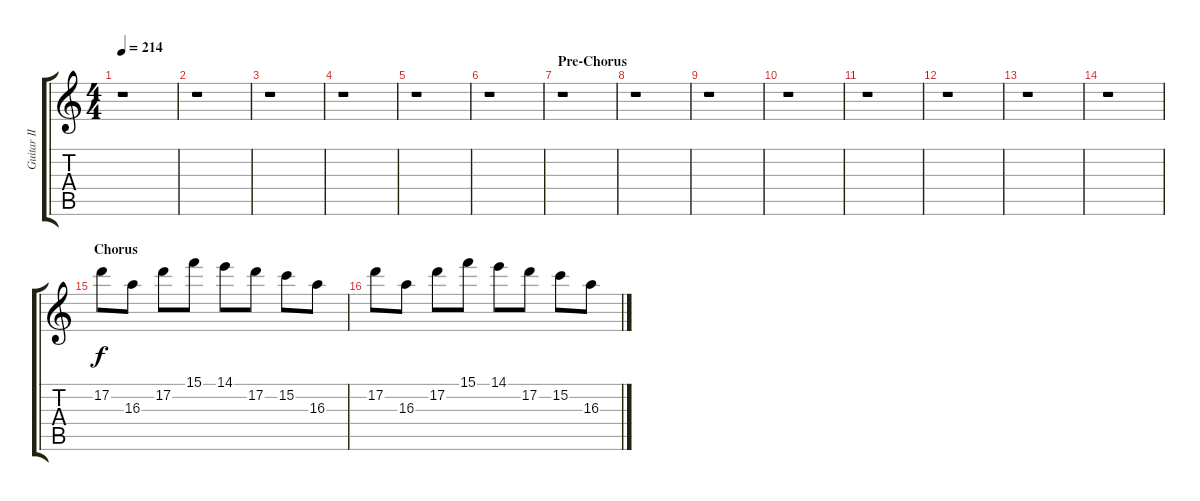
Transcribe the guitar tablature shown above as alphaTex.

\track ("Guitar II" "Guitar II") {instrument overdrivenguitar}
\staff {score tabs}
\tuning (D4 A3 F3 C3 G2 D2) {hide}
\ts (4 4)
\tempo 214
\clef g2
\ks c
r.1{dy f} |
r.1 |
r.1 |
r.1 |
r.1 |
r.1 |
\section ("" "Pre-Chorus")
r.1 |
r.1 |
r.1 |
r.1 |
r.1 |
r.1 |
r.1 |
r.1 |
\section ("" "Chorus")
17.2.8 16.3.8 17.2.8 15.1.8 14.1.8 17.2.8 15.2.8 16.3.8 |
17.2.8 16.3.8 17.2.8 15.1.8 14.1.8 17.2.8 15.2.8 16.3.8
